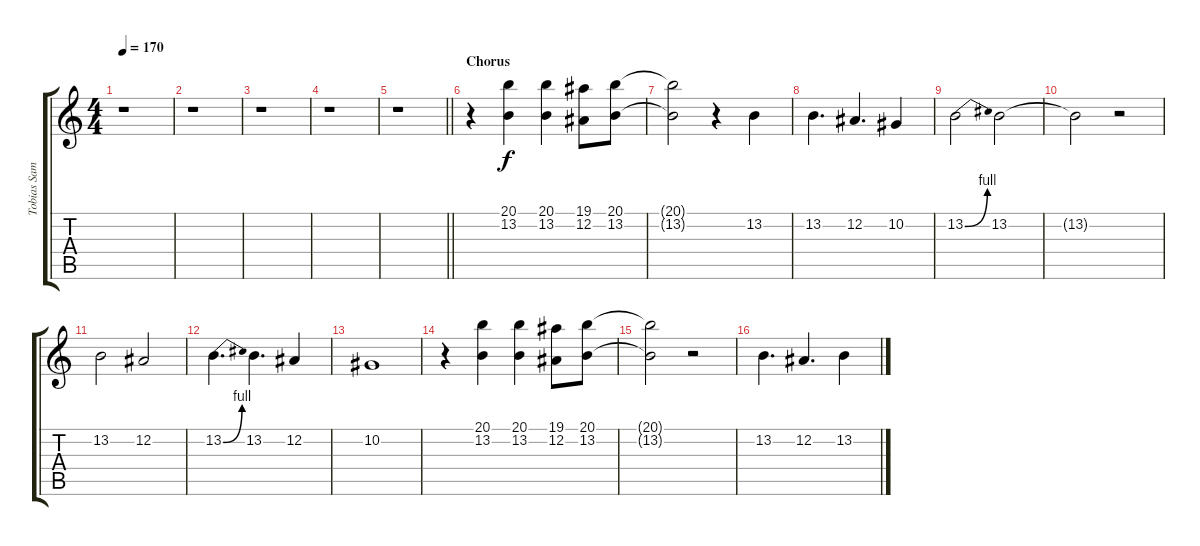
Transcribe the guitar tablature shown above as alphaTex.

\track ("Tobias Sammet - Voice" "Tobias Sam") {instrument flute}
\staff {score tabs}
\tuning (Eb4 Bb3 Gb3 Db3 Ab2 Eb2) {hide}
\ts (4 4)
\tempo 170
\clef g2
\ks c
r.1{dy f} |
r.1 |
r.1 |
r.1 |
\barLineRight lightlight
r.1 |
\section ("" "Chorus")
r.4 (20.1 13.2).4 (20.1 13.2).4 (19.1 12.2).8 (20.1 13.2).8 |
(20.1{t} 13.2{t}).2 r.4 13.2.4 |
13.2.4{d} 12.2.4{d} 10.2.4 |
13.2{be (bend 0 0 60 4)}.2 13.2.2 |
13.2{t}.2 r.2 |
13.2.2 12.2.2 |
13.2{be (bend 0 0 60 4)}.4{d} 13.2.4{d} 12.2.4 |
10.2.1 |
r.4 (20.1 13.2).4 (20.1 13.2).4 (19.1 12.2).8 (20.1 13.2).8 |
(20.1{t} 13.2{t}).2 r.2 |
13.2.4{d} 12.2.4{d} 13.2.4
